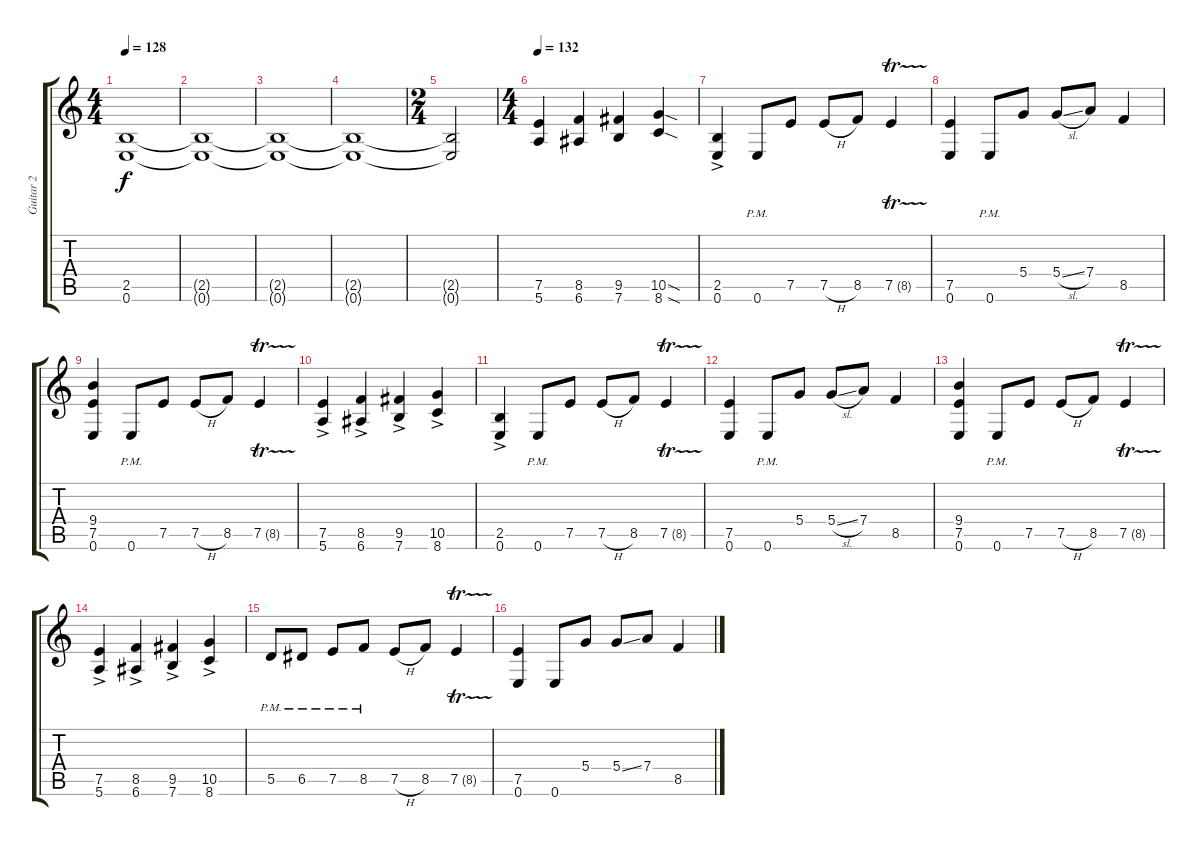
\track ("Guitar 2" "Guitar 2") {instrument overdrivenguitar}
\staff {score tabs}
\tuning (E4 B3 G3 D3 A2 E2) {hide}
\ts (4 4)
\tempo 128
\clef g2
\ks c
(2.5 0.6).1{dy f} |
(2.5{t} 0.6{t}).1 |
(2.5{t} 0.6{t}).1 |
(2.5{t} 0.6{t}).1 |
\ts (2 4)
(2.5{t} 0.6{t}).2 |
\ts (4 4)
\tempo 132
(7.5 5.6).4 (8.5 6.6).4 (9.5 7.6).4 (10.5{sod} 8.6{sod}).4 |
(2.5{ac} 0.6{ac}).4 0.6{pm}.8 7.5.8 7.5{h}.8 8.5.8 7.5{tr (8 32)}.4 |
(7.5 0.6).4 0.6{pm}.8 5.4.8 5.4{sl}.8 7.4.8 8.5.4 |
(9.4 7.5 0.6).4 0.6{pm}.8 7.5.8 7.5{h}.8 8.5.8 7.5{tr (8 32)}.4 |
(7.5{ac} 5.6{ac}).4 (8.5{ac} 6.6{ac}).4 (9.5{ac} 7.6{ac}).4 (10.5{ac} 8.6{ac}).4 |
(2.5{ac} 0.6{ac}).4 0.6{pm}.8 7.5.8 7.5{h}.8 8.5.8 7.5{tr (8 32)}.4 |
(7.5 0.6).4 0.6{pm}.8 5.4.8 5.4{sl}.8 7.4.8 8.5.4 |
(9.4 7.5 0.6).4 0.6{pm}.8 7.5.8 7.5{h}.8 8.5.8 7.5{tr (8 32)}.4 |
(7.5{ac} 5.6{ac}).4 (8.5{ac} 6.6{ac}).4 (9.5{ac} 7.6{ac}).4 (10.5{ac} 8.6{ac}).4 |
5.5{pm}.8 6.5{pm}.8 7.5{pm}.8 8.5{pm}.8 7.5{h}.8 8.5.8 7.5{tr (8 32)}.4 |
(7.5 0.6).4 0.6.8 5.4.8 5.4{ss}.8 7.4.8 8.5.4
